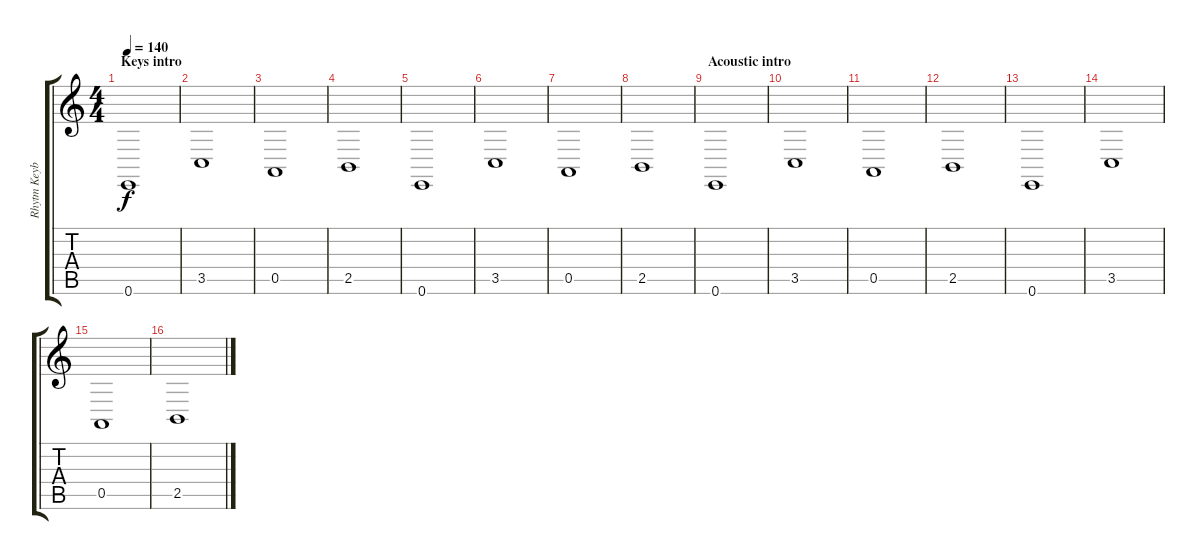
\track ("Rhytm Keyboards" "Rhytm Keyb") {instrument timpani}
\staff {score tabs}
\tuning (E4 B3 G3 D3 A2 E2) {hide}
\ts (4 4)
\section ("" "Keys intro")
\tempo 140
\clef g2
\ks c
0.6.1{dy f instrument timpani} |
3.5.1 |
0.5.1 |
2.5.1 |
0.6.1 |
3.5.1 |
0.5.1 |
2.5.1 |
\section ("" "Acoustic intro")
0.6.1 |
3.5.1 |
0.5.1 |
2.5.1 |
0.6.1 |
3.5.1 |
0.5.1 |
2.5.1
